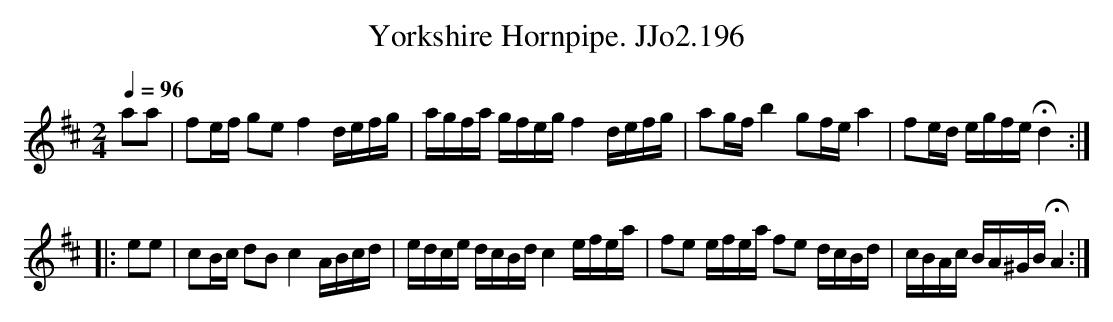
X:1
T:Yorkshire Hornpipe. JJo2.196
M:2/4
L:1/16
Q:1/4=96
K:D
a2a2|f2ef g2e2f4defg|agfa gfegf4defg|a2gf b4g2fea4|f2ed egfeHd4:|
|:e2e2|c2Bc d2B2c4ABcd|edce dcBdc4efea|f2e2 efea f2e2 dcBd|cBAc BA^GBHA4:|
